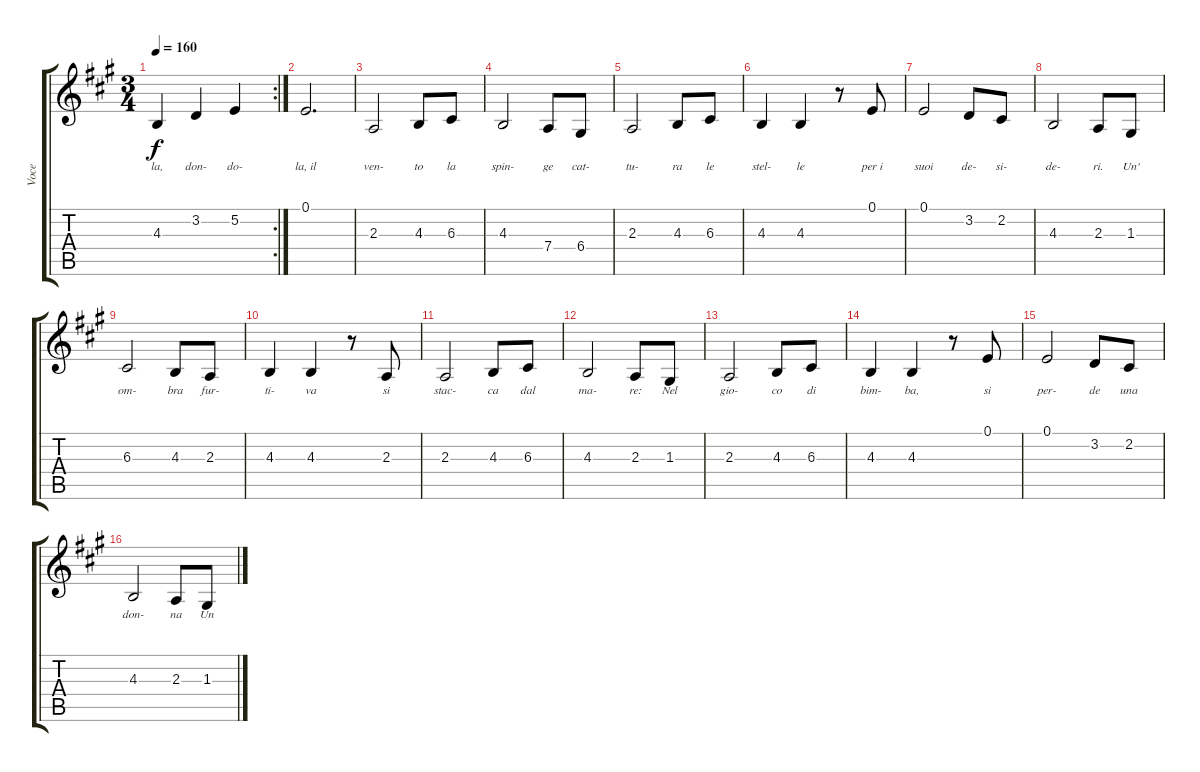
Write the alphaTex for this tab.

\track ("Voce" "Voce") {instrument cello}
\staff {score tabs}
\tuning (E4 B3 G3 D3 A2 E2) {hide}
\rc 2
\ts (3 4)
\tempo 160
\clef g2
\ks a
4.3.4{lyrics (0 "la,") lyrics (1 "") lyrics (2 "") lyrics (3 "") lyrics (4 "") dy f} 3.2.4{lyrics (0 "don-") lyrics (1 "") lyrics (2 "") lyrics (3 "") lyrics (4 "")} 5.2.4{lyrics (0 "do-") lyrics (1 "") lyrics (2 "") lyrics (3 "") lyrics (4 "")} |
0.1.2{d lyrics (0 "la, il") lyrics (1 "") lyrics (2 "") lyrics (3 "") lyrics (4 "")} |
2.3.2{lyrics (0 "ven-") lyrics (1 "") lyrics (2 "") lyrics (3 "") lyrics (4 "")} 4.3.8{lyrics (0 "to") lyrics (1 "") lyrics (2 "") lyrics (3 "") lyrics (4 "")} 6.3.8{lyrics (0 "la") lyrics (1 "") lyrics (2 "") lyrics (3 "") lyrics (4 "")} |
4.3.2{lyrics (0 "spin-") lyrics (1 "") lyrics (2 "") lyrics (3 "") lyrics (4 "")} 7.4.8{lyrics (0 "ge") lyrics (1 "") lyrics (2 "") lyrics (3 "") lyrics (4 "")} 6.4.8{lyrics (0 "cat-") lyrics (1 "") lyrics (2 "") lyrics (3 "") lyrics (4 "")} |
2.3.2{lyrics (0 "tu-") lyrics (1 "") lyrics (2 "") lyrics (3 "") lyrics (4 "")} 4.3.8{lyrics (0 "ra") lyrics (1 "") lyrics (2 "") lyrics (3 "") lyrics (4 "")} 6.3.8{lyrics (0 "le") lyrics (1 "") lyrics (2 "") lyrics (3 "") lyrics (4 "")} |
4.3.4{lyrics (0 "stel-") lyrics (1 "") lyrics (2 "") lyrics (3 "") lyrics (4 "")} 4.3.4{lyrics (0 "le") lyrics (1 "") lyrics (2 "") lyrics (3 "") lyrics (4 "")} r.8 0.1.8{lyrics (0 "per i") lyrics (1 "") lyrics (2 "") lyrics (3 "") lyrics (4 "")} |
0.1.2{lyrics (0 "suoi") lyrics (1 "") lyrics (2 "") lyrics (3 "") lyrics (4 "")} 3.2.8{lyrics (0 "de-") lyrics (1 "") lyrics (2 "") lyrics (3 "") lyrics (4 "")} 2.2.8{lyrics (0 "si-") lyrics (1 "") lyrics (2 "") lyrics (3 "") lyrics (4 "")} |
4.3.2{lyrics (0 "de-") lyrics (1 "") lyrics (2 "") lyrics (3 "") lyrics (4 "")} 2.3.8{lyrics (0 "ri.") lyrics (1 "") lyrics (2 "") lyrics (3 "") lyrics (4 "")} 1.3.8{lyrics (0 "Un'") lyrics (1 "") lyrics (2 "") lyrics (3 "") lyrics (4 "")} |
6.3.2{lyrics (0 "om-") lyrics (1 "") lyrics (2 "") lyrics (3 "") lyrics (4 "")} 4.3.8{lyrics (0 "bra") lyrics (1 "") lyrics (2 "") lyrics (3 "") lyrics (4 "")} 2.3.8{lyrics (0 "fur-") lyrics (1 "") lyrics (2 "") lyrics (3 "") lyrics (4 "")} |
4.3.4{lyrics (0 "ti-") lyrics (1 "") lyrics (2 "") lyrics (3 "") lyrics (4 "")} 4.3.4{lyrics (0 "va") lyrics (1 "") lyrics (2 "") lyrics (3 "") lyrics (4 "")} r.8 2.3.8{lyrics (0 "si") lyrics (1 "") lyrics (2 "") lyrics (3 "") lyrics (4 "")} |
2.3.2{lyrics (0 "stac-") lyrics (1 "") lyrics (2 "") lyrics (3 "") lyrics (4 "")} 4.3.8{lyrics (0 "ca") lyrics (1 "") lyrics (2 "") lyrics (3 "") lyrics (4 "")} 6.3.8{lyrics (0 "dal") lyrics (1 "") lyrics (2 "") lyrics (3 "") lyrics (4 "")} |
4.3.2{lyrics (0 "ma-") lyrics (1 "") lyrics (2 "") lyrics (3 "") lyrics (4 "")} 2.3.8{lyrics (0 "re:") lyrics (1 "") lyrics (2 "") lyrics (3 "") lyrics (4 "")} 1.3.8{lyrics (0 "Nel") lyrics (1 "") lyrics (2 "") lyrics (3 "") lyrics (4 "")} |
2.3.2{lyrics (0 "gio-") lyrics (1 "") lyrics (2 "") lyrics (3 "") lyrics (4 "")} 4.3.8{lyrics (0 "co") lyrics (1 "") lyrics (2 "") lyrics (3 "") lyrics (4 "")} 6.3.8{lyrics (0 "di") lyrics (1 "") lyrics (2 "") lyrics (3 "") lyrics (4 "")} |
4.3.4{lyrics (0 "bim-") lyrics (1 "") lyrics (2 "") lyrics (3 "") lyrics (4 "")} 4.3.4{lyrics (0 "ba,") lyrics (1 "") lyrics (2 "") lyrics (3 "") lyrics (4 "")} r.8 0.1.8{lyrics (0 "si") lyrics (1 "") lyrics (2 "") lyrics (3 "") lyrics (4 "")} |
0.1.2{lyrics (0 "per-") lyrics (1 "") lyrics (2 "") lyrics (3 "") lyrics (4 "")} 3.2.8{lyrics (0 "de") lyrics (1 "") lyrics (2 "") lyrics (3 "") lyrics (4 "")} 2.2.8{lyrics (0 "una") lyrics (1 "") lyrics (2 "") lyrics (3 "") lyrics (4 "")} |
4.3.2{lyrics (0 "don-") lyrics (1 "") lyrics (2 "") lyrics (3 "") lyrics (4 "")} 2.3.8{lyrics (0 "na") lyrics (1 "") lyrics (2 "") lyrics (3 "") lyrics (4 "")} 1.3.8{lyrics (0 "Un") lyrics (1 "") lyrics (2 "") lyrics (3 "") lyrics (4 "")}
